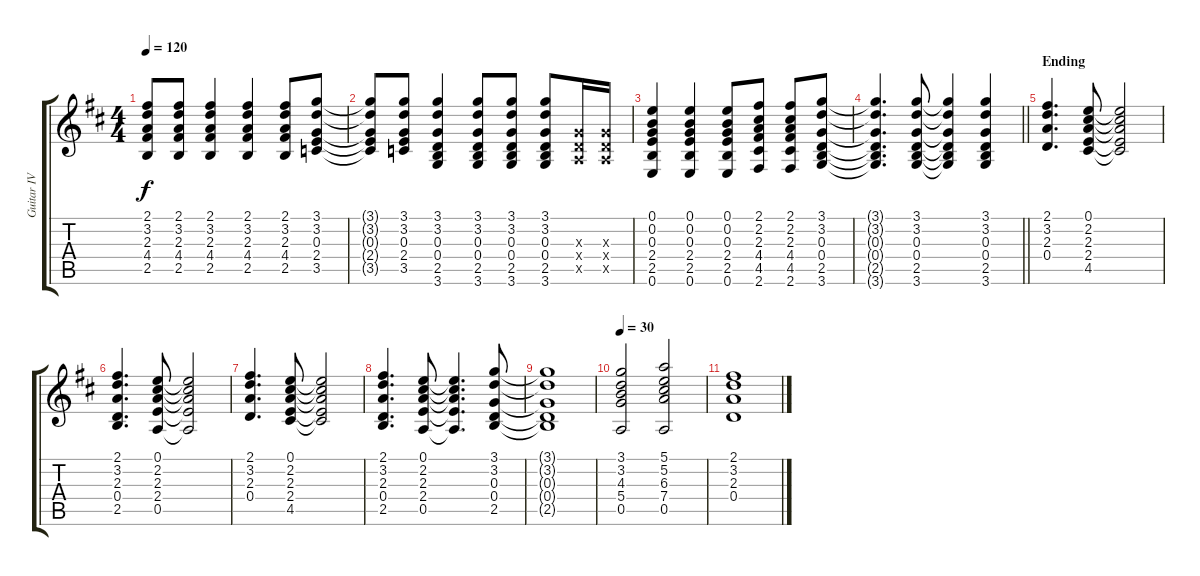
\track ("Guitar IV (Hirasawa Yui)" "Guitar IV ") {instrument acousticguitarsteel}
\staff {score tabs}
\tuning (E4 B3 G3 D3 A2 E2) {hide}
\ts (4 4)
\tempo 120
\clef g2
\ks d
(2.1{t} 3.2{t} 2.3{t} 4.4{t} 2.5{t}).8{dy f} (2.1 3.2 2.3 4.4 2.5).8 (2.1 3.2 2.3 4.4 2.5).4 (2.1 3.2 2.3 4.4 2.5).4 (2.1 3.2 2.3 4.4 2.5).8 (3.1 3.2 0.3 2.4 3.5).8 |
(3.1{t} 3.2{t} 0.3{t} 2.4{t} 3.5{t}).8 (3.1 3.2 0.3 2.4 3.5).8 (3.1 3.2 0.3 0.4 2.5 3.6).4 (3.1 3.2 0.3 0.4 2.5 3.6).8 (3.1 3.2 0.3 0.4 2.5 3.6).8 (3.1 3.2 0.3 0.4 2.5 3.6).8 (0.3{x} 0.4{x} 0.5{x}).16 (0.3{x} 0.4{x} 0.5{x}).16 |
(0.1 0.2 0.3 2.4 2.5 0.6).4 (0.1 0.2 0.3 2.4 2.5 0.6).4 (0.1 0.2 0.3 2.4 2.5 0.6).8 (2.1 2.2 2.3 4.4 4.5 2.6).8 (2.1 2.2 2.3 4.4 4.5 2.6).8 (3.1 3.2 0.3 0.4 2.5 3.6).8 |
\barLineRight lightlight
(3.1{t} 3.2{t} 0.3{t} 0.4{t} 2.5{t} 3.6{t}).4{d} (3.1 3.2 0.3 0.4 2.5 3.6).8 (3.1{t} 3.2{t} 0.3{t} 0.4{t} 2.5{t} 3.6{t}).4 (3.1 3.2 0.3 0.4 2.5 3.6).4 |
\section ("" "Ending")
(2.1 3.2 2.3 0.4).4{d} (0.1 2.2 2.3 2.4 4.5).8 (0.1{t} 2.2{t} 2.3{t} 2.4{t} 4.5{t}).2 |
(2.1 3.2 2.3 0.4 2.5).4{d} (0.1 2.2 2.3 2.4 0.5).8 (0.1{t} 2.2{t} 2.3{t} 2.4{t} 0.5{t}).2 |
(2.1 3.2 2.3 0.4).4{d} (0.1 2.2 2.3 2.4 4.5).8 (0.1{t} 2.2{t} 2.3{t} 2.4{t} 4.5{t}).2 |
(2.1 3.2 2.3 0.4 2.5).4{d} (0.1 2.2 2.3 2.4 0.5).8 (0.1{t} 2.2{t} 2.3{t} 2.4{t} 0.5{t}).4{d} (3.1 3.2 0.3 0.4 2.5).8 |
(3.1{t} 3.2{t} 0.3{t} 0.4{t} 2.5{t}).1 |
\tempo 30
(3.1 3.2 4.3 5.4 0.5).2 (5.1 5.2 6.3 7.4 0.5).2 |
(2.1 3.2 2.3 0.4).1
